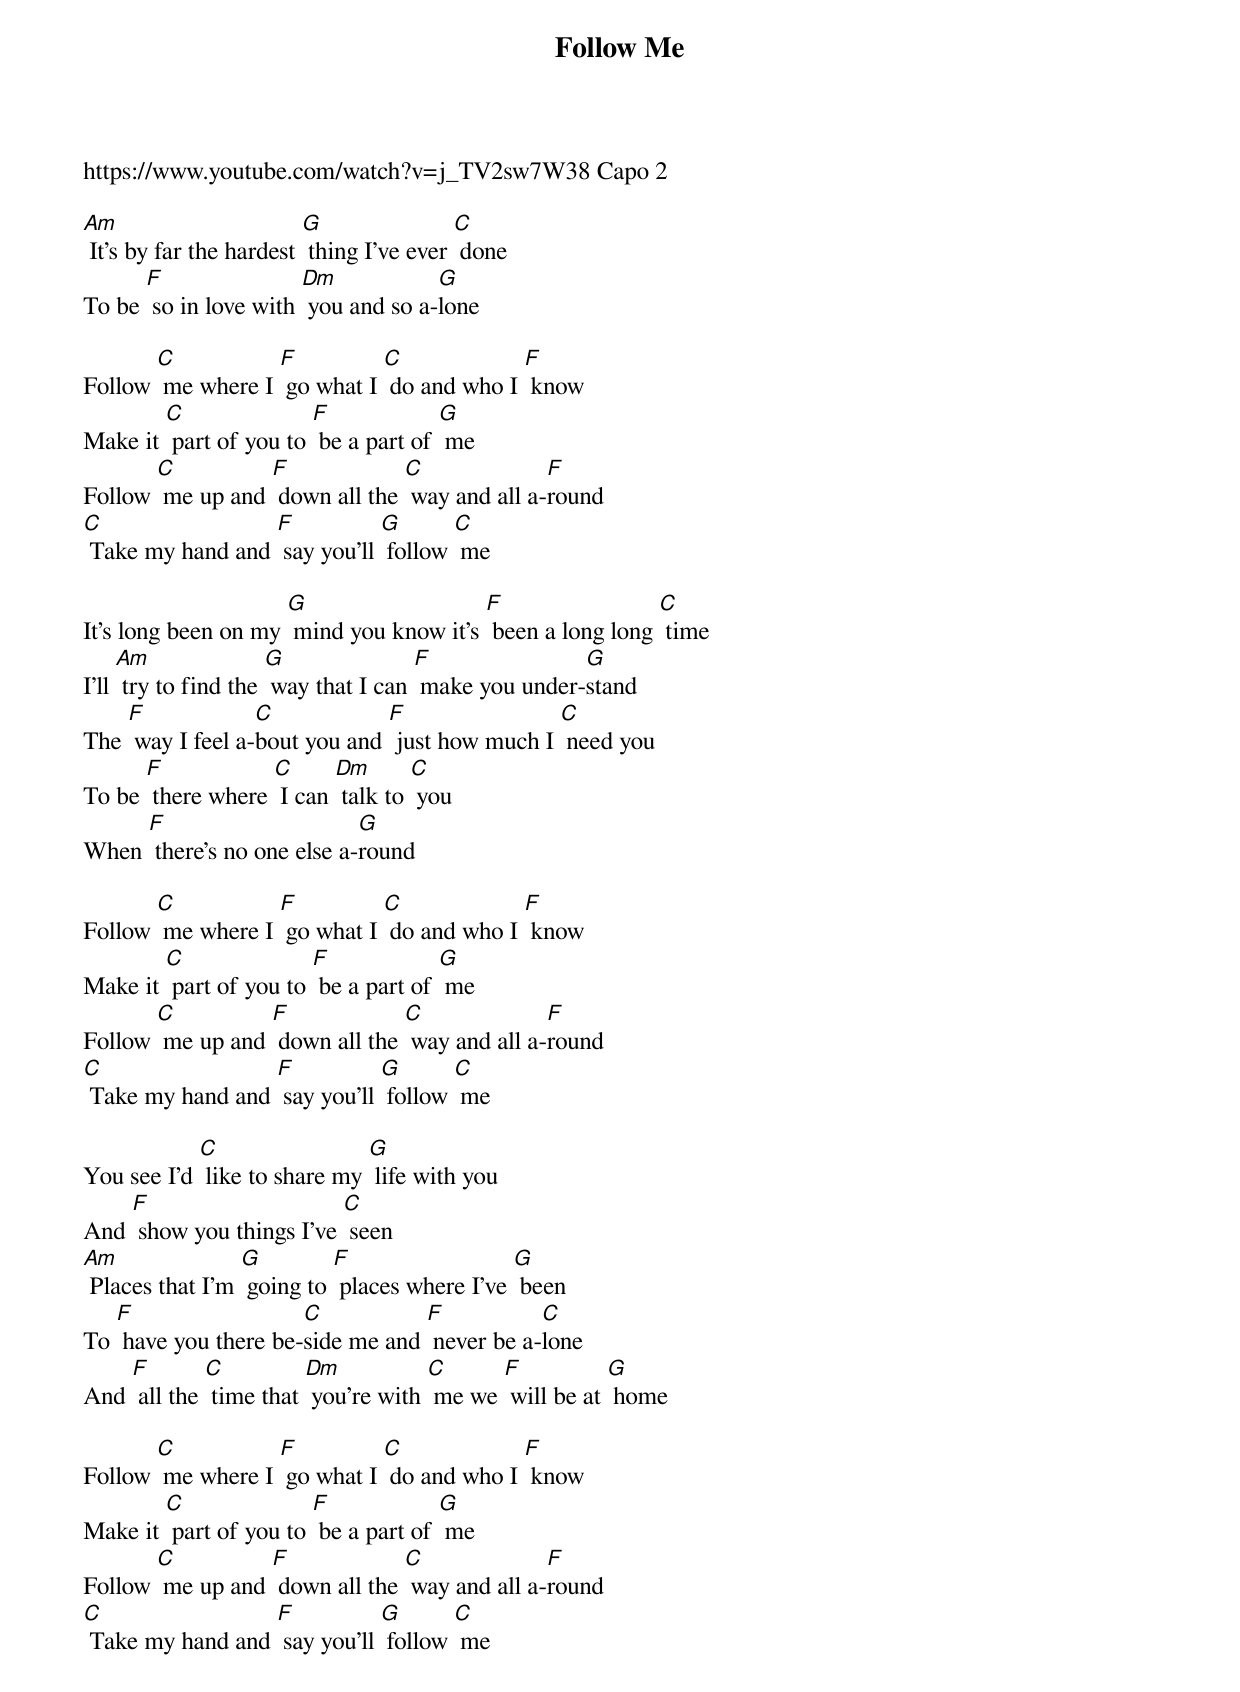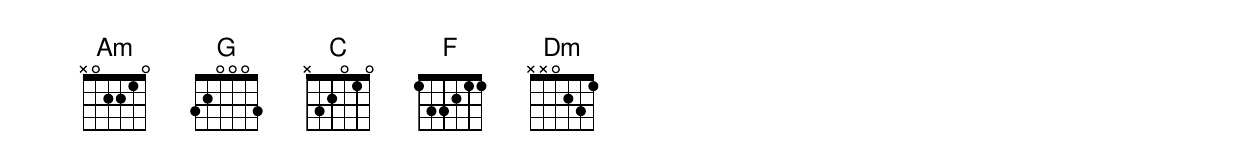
{t: Follow Me }
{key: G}
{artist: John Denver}
{c:  }
https://www.youtube.com/watch?v=j_TV2sw7W38 Capo 2

[Am] It's by far the hardest [G] thing I've ever [C] done
To be [F] so in love with [Dm] you and so a-[G]lone

Follow [C] me where I [F] go what I [C] do and who I [F] know
Make it [C] part of you to [F] be a part of [G] me
Follow [C] me up and [F] down all the [C] way and all a-[F]round
[C] Take my hand and [F] say you'll [G] follow [C] me

It's long been on my [G] mind you know it's [F] been a long long [C] time
I’ll [Am] try to find the [G] way that I can [F] make you under-[G]stand
The [F] way I feel a-[C]bout you and [F] just how much I [C] need you
To be [F] there where [C] I can [Dm] talk to [C] you
When [F] there's no one else a-[G]round

Follow [C] me where I [F] go what I [C] do and who I [F] know
Make it [C] part of you to [F] be a part of [G] me
Follow [C] me up and [F] down all the [C] way and all a-[F]round
[C] Take my hand and [F] say you'll [G] follow [C] me

You see I'd [C] like to share my [G] life with you
And [F] show you things I've [C] seen
[Am] Places that I'm [G] going to [F] places where I've [G] been
To [F] have you there be-[C]side me and [F] never be a-[C]lone
And [F] all the [C] time that [Dm] you're with [C] me we [F] will be at [G] home

Follow [C] me where I [F] go what I [C] do and who I [F] know
Make it [C] part of you to [F] be a part of [G] me
Follow [C] me up and [F] down all the [C] way and all a-[F]round
[C] Take my hand and [F] say you'll [G] follow [C] me
